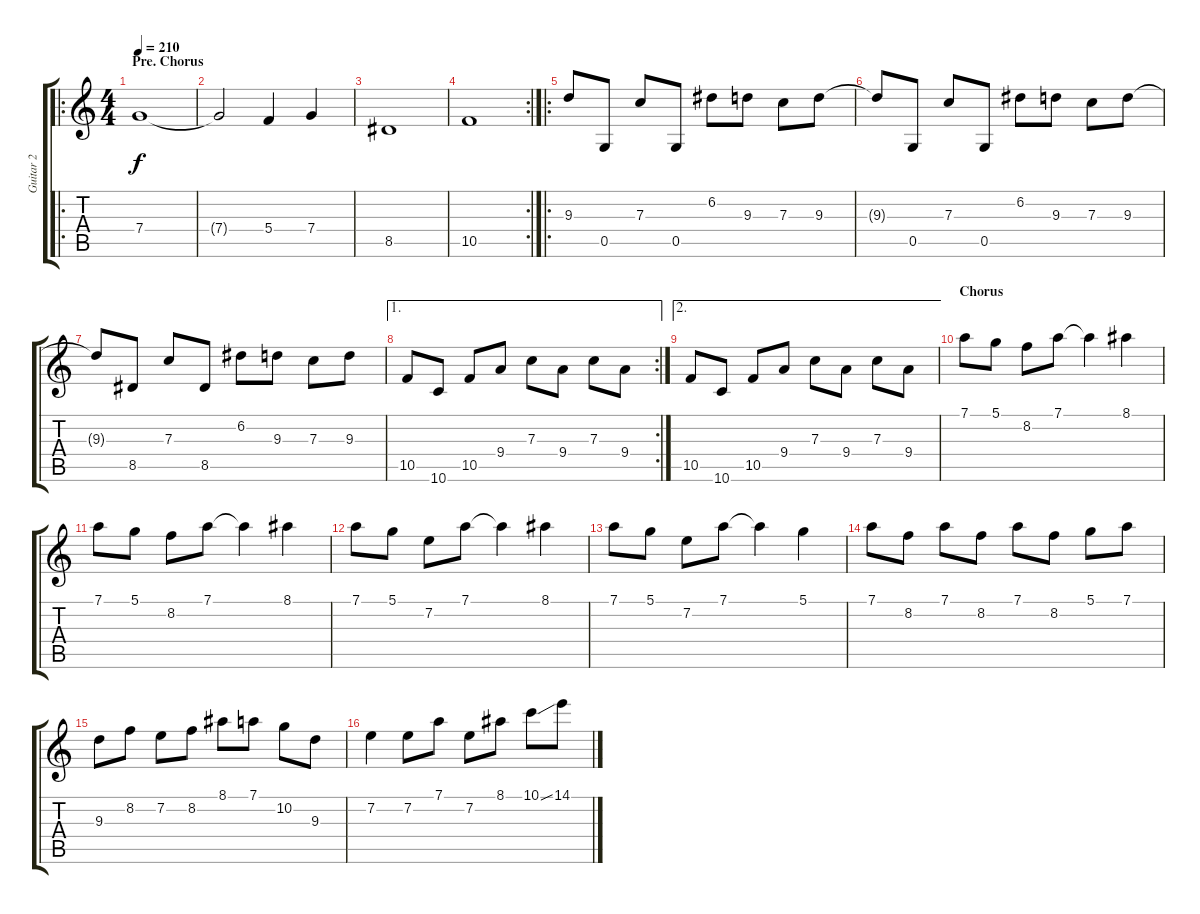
\track ("Guitar 2" "Guitar 2") {instrument overdrivenguitar}
\staff {score tabs}
\tuning (D4 A3 F3 C3 G2 D2) {hide}
\ro
\ts (4 4)
\section ("" "Pre. Chorus")
\tempo 210
\clef g2
\ks c
7.4.1{dy f} |
7.4{t}.2 5.4.4 7.4.4 |
8.5.1 |
\rc 2
10.5.1 |
\ro
9.3.8 0.5.8 7.3.8 0.5.8 6.2.8 9.3.8 7.3.8 9.3.8 |
9.3{t}.8 0.5.8 7.3.8 0.5.8 6.2.8 9.3.8 7.3.8 9.3.8 |
9.3{t}.8 8.5.8 7.3.8 8.5.8 6.2.8 9.3.8 7.3.8 9.3.8 |
\ae 1
\rc 2
10.5.8 10.6.8 10.5.8 9.4.8 7.3.8 9.4.8 7.3.8 9.4.8 |
\ae 2
10.5.8 10.6.8 10.5.8 9.4.8 7.3.8 9.4.8 7.3.8 9.4.8 |
\section ("" "Chorus")
7.1.8 5.1.8 8.2.8 7.1.8 7.1{t}.4 8.1.4 |
7.1.8 5.1.8 8.2.8 7.1.8 7.1{t}.4 8.1.4 |
7.1.8 5.1.8 7.2.8 7.1.8 7.1{t}.4 8.1.4 |
7.1.8 5.1.8 7.2.8 7.1.8 7.1{t}.4 5.1.4 |
7.1.8 8.2.8 7.1.8 8.2.8 7.1.8 8.2.8 5.1.8 7.1.8 |
9.3.8 8.2.8 7.2.8 8.2.8 8.1.8 7.1.8 10.2.8 9.3.8 |
7.2.4 7.2.8 7.1.8 7.2.8 8.1.8 10.1{ss}.8 14.1.8
